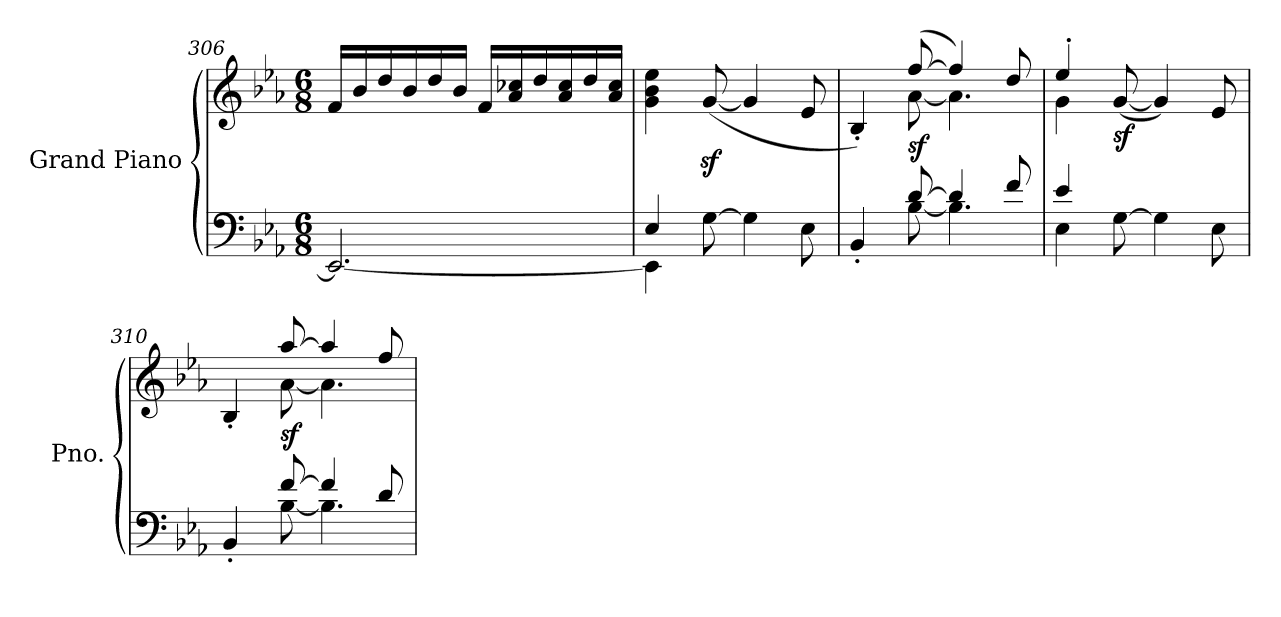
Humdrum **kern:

**kern	**kern	**dynam
*part1	*part1	*part1
*staff2	*staff1	*staff1/2
*I"Grand Piano	*	*
*I'Pno.	*	*
!!LO:PB:g=z
*clefF4	*clefG2	*
*k[b-e-a-]	*k[b-e-a-]	*
*M6/8	*M6/8	*
=306	=306	=306
2.EE-/_	16f/LL	.
.	16b-/	.
.	16dd/	.
.	16b-/	.
.	16dd/	.
.	16b-/JJ	.
.	16f/LL	.
.	16a-/ 16cc-X/	.
.	16dd/	.
.	16a-/ 16cc-/	.
.	16dd/	.
.	16a-/ 16cc-/JJ	.
=307	=307	=307
*^	*	*
4E-/	4EE-\]	4g\ 4b-\ 4ee-\	.
[8G\	2ryy	([8gz</	.
4G\]	.	4g/]	.
8E-\	.	8e-/	.
=308	=308	=308	=308
*	*	*^	*
4BB-'/	4ryy	4B-'/)	4ryy	.
!	!	!	!	!LO:DY:b
[8d/	[8B-\	([8ff/	[8a-\	sf
4d/]	4.B-\]	4ff/])	4.a-\]	.
8f/	.	8dd/	.	.
=309	=309	=309	=309	=309
4e-/	4E-\	4ee-'/	4g\	.
!	!	!	!	!LO:DY:b
[8G\	2ryy	([8g/	2ryy	sf
4G\]	.	4g/])	.	.
8E-\	.	8e-/	.	.
=310	=310	=310	=310	=310
4BB-'/	4ryy	4B-'/	4ryy	.
!	!	!	!	!LO:DY:b
[8f/	[8B-\	[8aa-/	[8a-\	sf
4f/]	4.B-\]	4aa-/]	4.a-\]	.
8d/	.	8ff/	.	.
*v	*v	*	*	*
*	*v	*v	*
=	=	=
*-	*-	*-
